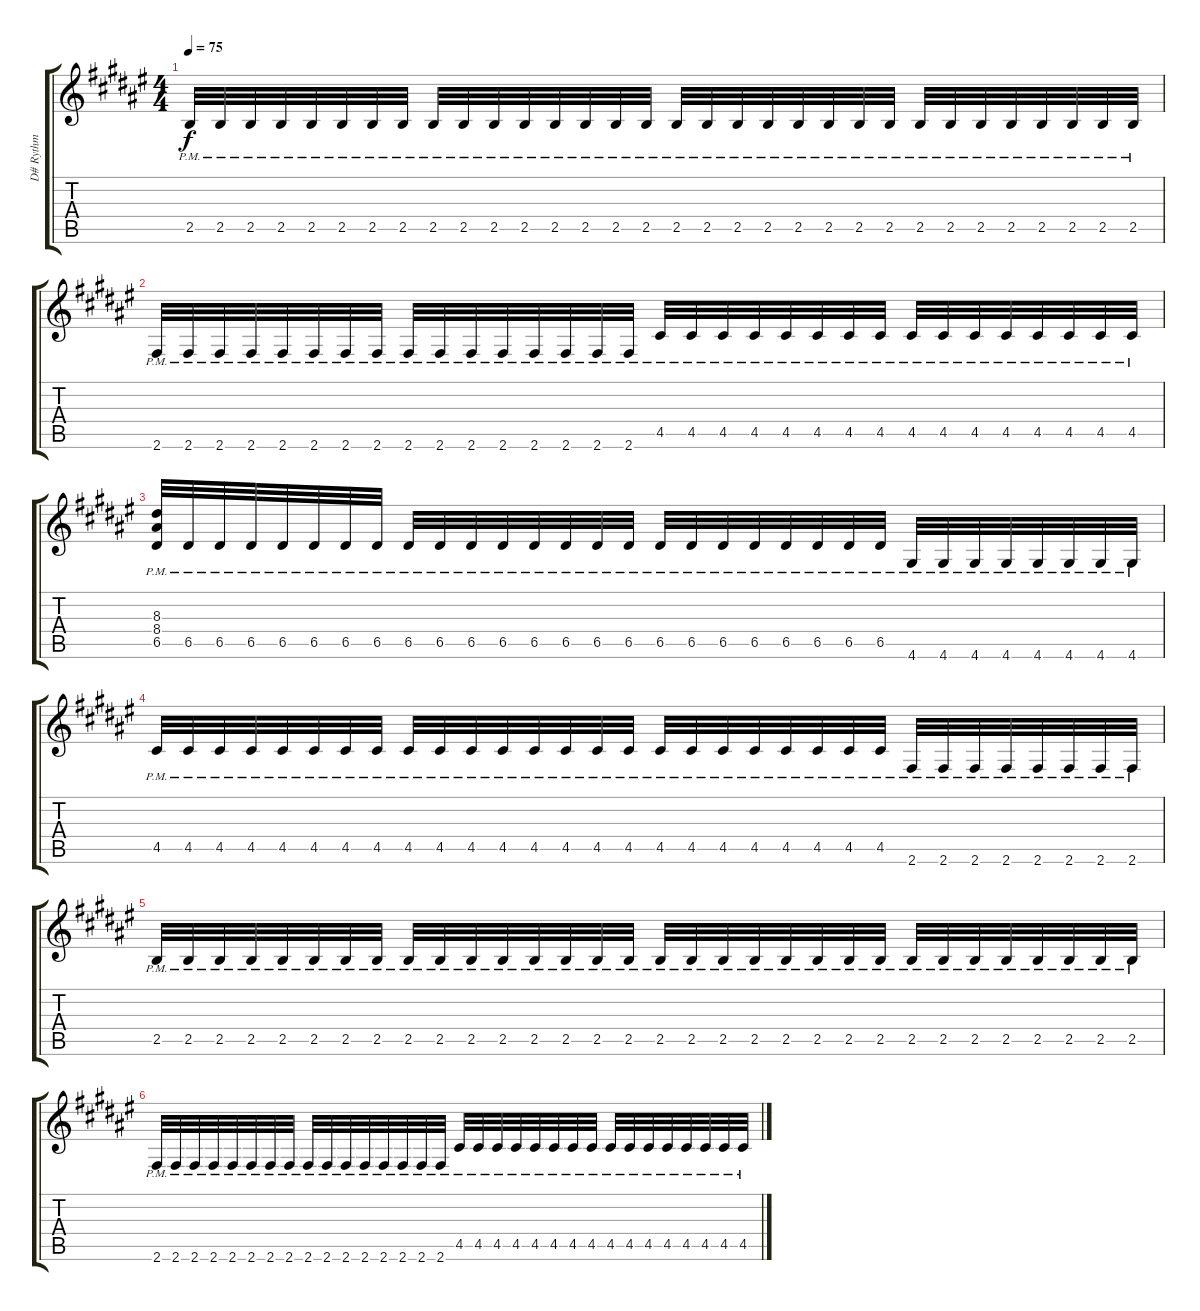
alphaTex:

\track (" D# Rythm TOLKKI" " D# Rythm ") {instrument distortionguitar}
\staff {score tabs}
\tuning (E4 B3 G3 D3 A2 E2) {hide}
\ts (4 4)
\tempo 75
\clef g2
\ks d#minor
2.5{pm}.32{dy f} 2.5{pm}.32 2.5{pm}.32 2.5{pm}.32 2.5{pm}.32 2.5{pm}.32 2.5{pm}.32 2.5{pm}.32 2.5{pm}.32 2.5{pm}.32 2.5{pm}.32 2.5{pm}.32 2.5{pm}.32 2.5{pm}.32 2.5{pm}.32 2.5{pm}.32 2.5{pm}.32 2.5{pm}.32 2.5{pm}.32 2.5{pm}.32 2.5{pm}.32 2.5{pm}.32 2.5{pm}.32 2.5{pm}.32 2.5{pm}.32 2.5{pm}.32 2.5{pm}.32 2.5{pm}.32 2.5{pm}.32 2.5{pm}.32 2.5{pm}.32 2.5{pm}.32 |
2.6{pm}.32 2.6{pm}.32 2.6{pm}.32 2.6{pm}.32 2.6{pm}.32 2.6{pm}.32 2.6{pm}.32 2.6{pm}.32 2.6{pm}.32 2.6{pm}.32 2.6{pm}.32 2.6{pm}.32 2.6{pm}.32 2.6{pm}.32 2.6{pm}.32 2.6{pm}.32 4.5{pm}.32 4.5{pm}.32 4.5{pm}.32 4.5{pm}.32 4.5{pm}.32 4.5{pm}.32 4.5{pm}.32 4.5{pm}.32 4.5{pm}.32 4.5{pm}.32 4.5{pm}.32 4.5{pm}.32 4.5{pm}.32 4.5{pm}.32 4.5{pm}.32 4.5{pm}.32 |
(8.3 8.4 6.5{pm}).32 6.5{pm}.32 6.5{pm}.32 6.5{pm}.32 6.5{pm}.32 6.5{pm}.32 6.5{pm}.32 6.5{pm}.32 6.5{pm}.32 6.5{pm}.32 6.5{pm}.32 6.5{pm}.32 6.5{pm}.32 6.5{pm}.32 6.5{pm}.32 6.5{pm}.32 6.5{pm}.32 6.5{pm}.32 6.5{pm}.32 6.5{pm}.32 6.5{pm}.32 6.5{pm}.32 6.5{pm}.32 6.5{pm}.32 4.6{pm}.32 4.6{pm}.32 4.6{pm}.32 4.6{pm}.32 4.6{pm}.32 4.6{pm}.32 4.6{pm}.32 4.6{pm}.32 |
4.5{pm}.32 4.5{pm}.32 4.5{pm}.32 4.5{pm}.32 4.5{pm}.32 4.5{pm}.32 4.5{pm}.32 4.5{pm}.32 4.5{pm}.32 4.5{pm}.32 4.5{pm}.32 4.5{pm}.32 4.5{pm}.32 4.5{pm}.32 4.5{pm}.32 4.5{pm}.32 4.5{pm}.32 4.5{pm}.32 4.5{pm}.32 4.5{pm}.32 4.5{pm}.32 4.5{pm}.32 4.5{pm}.32 4.5{pm}.32 2.6{pm}.32 2.6{pm}.32 2.6{pm}.32 2.6{pm}.32 2.6{pm}.32 2.6{pm}.32 2.6{pm}.32 2.6{pm}.32 |
2.5{pm}.32 2.5{pm}.32 2.5{pm}.32 2.5{pm}.32 2.5{pm}.32 2.5{pm}.32 2.5{pm}.32 2.5{pm}.32 2.5{pm}.32 2.5{pm}.32 2.5{pm}.32 2.5{pm}.32 2.5{pm}.32 2.5{pm}.32 2.5{pm}.32 2.5{pm}.32 2.5{pm}.32 2.5{pm}.32 2.5{pm}.32 2.5{pm}.32 2.5{pm}.32 2.5{pm}.32 2.5{pm}.32 2.5{pm}.32 2.5{pm}.32 2.5{pm}.32 2.5{pm}.32 2.5{pm}.32 2.5{pm}.32 2.5{pm}.32 2.5{pm}.32 2.5{pm}.32 |
2.6{pm}.32 2.6{pm}.32 2.6{pm}.32 2.6{pm}.32 2.6{pm}.32 2.6{pm}.32 2.6{pm}.32 2.6{pm}.32 2.6{pm}.32 2.6{pm}.32 2.6{pm}.32 2.6{pm}.32 2.6{pm}.32 2.6{pm}.32 2.6{pm}.32 2.6{pm}.32 4.5{pm}.32 4.5{pm}.32 4.5{pm}.32 4.5{pm}.32 4.5{pm}.32 4.5{pm}.32 4.5{pm}.32 4.5{pm}.32 4.5{pm}.32 4.5{pm}.32 4.5{pm}.32 4.5{pm}.32 4.5{pm}.32 4.5{pm}.32 4.5{pm}.32 4.5{pm}.32
